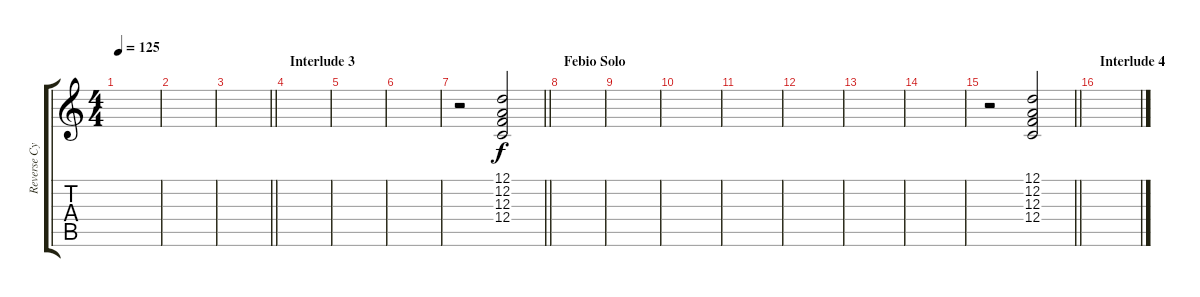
\track ("Reverse Cymbals" "Reverse Cy") {instrument reversecymbal}
\staff {score tabs}
\tuning (D4 A3 F3 C3 G2 D2) {hide}
\ts (4 4)
\tempo 125
\clef g2
\ks c
|
|
\barLineRight lightlight
|
\section ("" "Interlude 3")
|
|
|
\barLineRight lightlight
r.2 (12.1 12.2 12.3 12.4).2 |
\section ("" "Febio Solo ")
|
|
|
|
|
|
|
\barLineRight lightlight
r.2 (12.1 12.2 12.3 12.4).2 |
\section ("" "Interlude 4")
